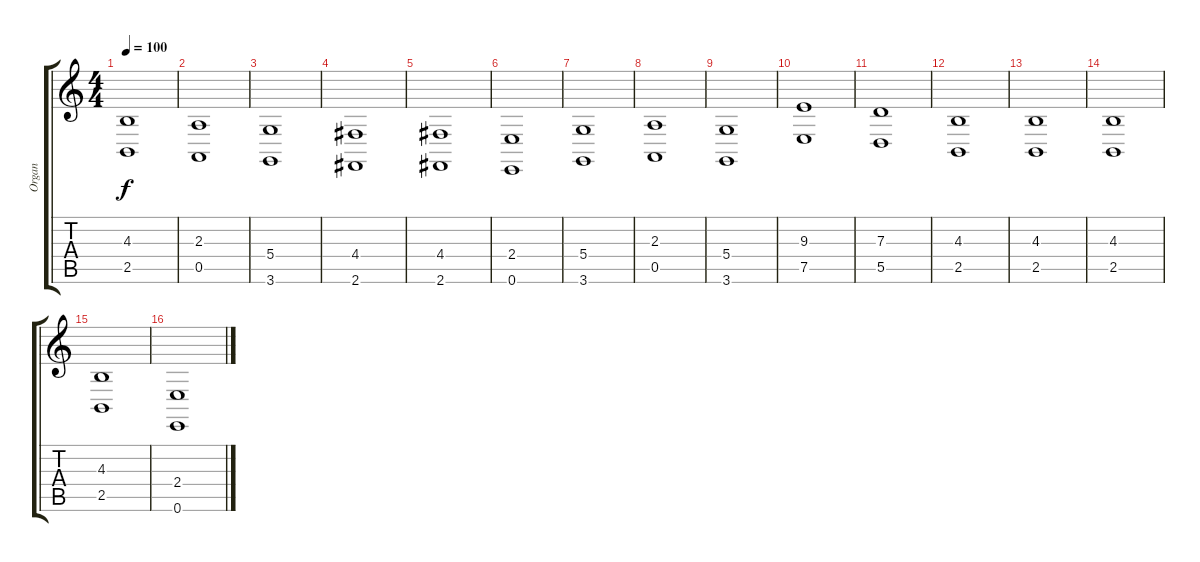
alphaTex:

\track ("Organ" "Organ") {instrument churchorgan}
\staff {score tabs}
\tuning (E4 B3 G3 D3 A2 E2) {hide}
\ts (4 4)
\tempo 100
\clef g2
\ks c
(4.3 2.5).1{dy f} |
(2.3 0.5).1 |
(5.4 3.6).1 |
(4.4 2.6).1 |
(4.4 2.6).1 |
(2.4 0.6).1 |
(5.4 3.6).1 |
(2.3 0.5).1 |
(5.4 3.6).1 |
(9.3 7.5).1 |
(7.3 5.5).1 |
(4.3 2.5).1 |
(4.3 2.5).1 |
(4.3 2.5).1 |
(4.3 2.5).1 |
(2.4 0.6).1
